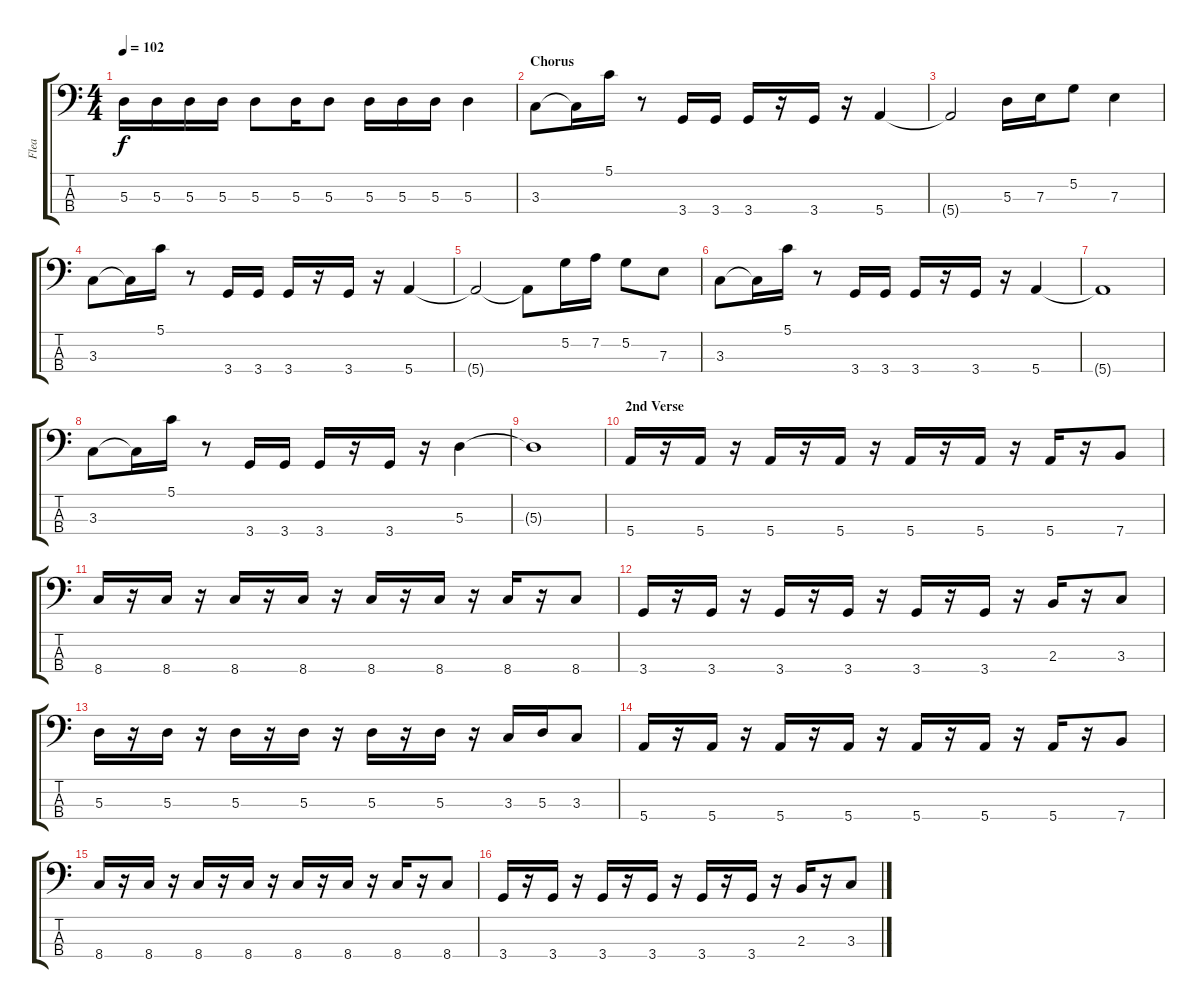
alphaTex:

\track ("Flea" "Flea") {instrument electricbassfinger}
\staff {score tabs}
\tuning (G2 D2 A1 E1) {hide}
\ts (4 4)
\tempo 102
\clef f4
\ks c
5.3.16{dy f} 5.3.16 5.3.16 5.3.16 5.3.8 5.3.16 5.3.8 5.3.16 5.3.16 5.3.16 5.3.4 |
\section ("" "Chorus")
3.3.8 3.3{t}.16 5.1.16 r.8 3.4.16 3.4.16 3.4.16 r.16 3.4.16 r.16 5.4.4 |
5.4{t}.2 5.3.16 7.3.16 5.2.8 7.3.4 |
3.3.8 3.3{t}.16 5.1.16 r.8 3.4.16 3.4.16 3.4.16 r.16 3.4.16 r.16 5.4.4 |
5.4{t}.2 5.4{t}.8 5.2.16 7.2.16 5.2.8 7.3.8 |
3.3.8 3.3{t}.16 5.1.16 r.8 3.4.16 3.4.16 3.4.16 r.16 3.4.16 r.16 5.4.4 |
5.4{t}.1 |
3.3.8 3.3{t}.16 5.1.16 r.8 3.4.16 3.4.16 3.4.16 r.16 3.4.16 r.16 5.3.4 |
5.3{t}.1 |
\section ("" "2nd Verse")
5.4.16 r.16 5.4.16 r.16 5.4.16 r.16 5.4.16 r.16 5.4.16 r.16 5.4.16 r.16 5.4.16 r.16 7.4.8 |
8.4.16 r.16 8.4.16 r.16 8.4.16 r.16 8.4.16 r.16 8.4.16 r.16 8.4.16 r.16 8.4.16 r.16 8.4.8 |
3.4.16 r.16 3.4.16 r.16 3.4.16 r.16 3.4.16 r.16 3.4.16 r.16 3.4.16 r.16 2.3.16 r.16 3.3.8 |
5.3.16 r.16 5.3.16 r.16 5.3.16 r.16 5.3.16 r.16 5.3.16 r.16 5.3.16 r.16 3.3.16 5.3.16 3.3.8 |
5.4.16 r.16 5.4.16 r.16 5.4.16 r.16 5.4.16 r.16 5.4.16 r.16 5.4.16 r.16 5.4.16 r.16 7.4.8 |
8.4.16 r.16 8.4.16 r.16 8.4.16 r.16 8.4.16 r.16 8.4.16 r.16 8.4.16 r.16 8.4.16 r.16 8.4.8 |
3.4.16 r.16 3.4.16 r.16 3.4.16 r.16 3.4.16 r.16 3.4.16 r.16 3.4.16 r.16 2.3.16 r.16 3.3.8
